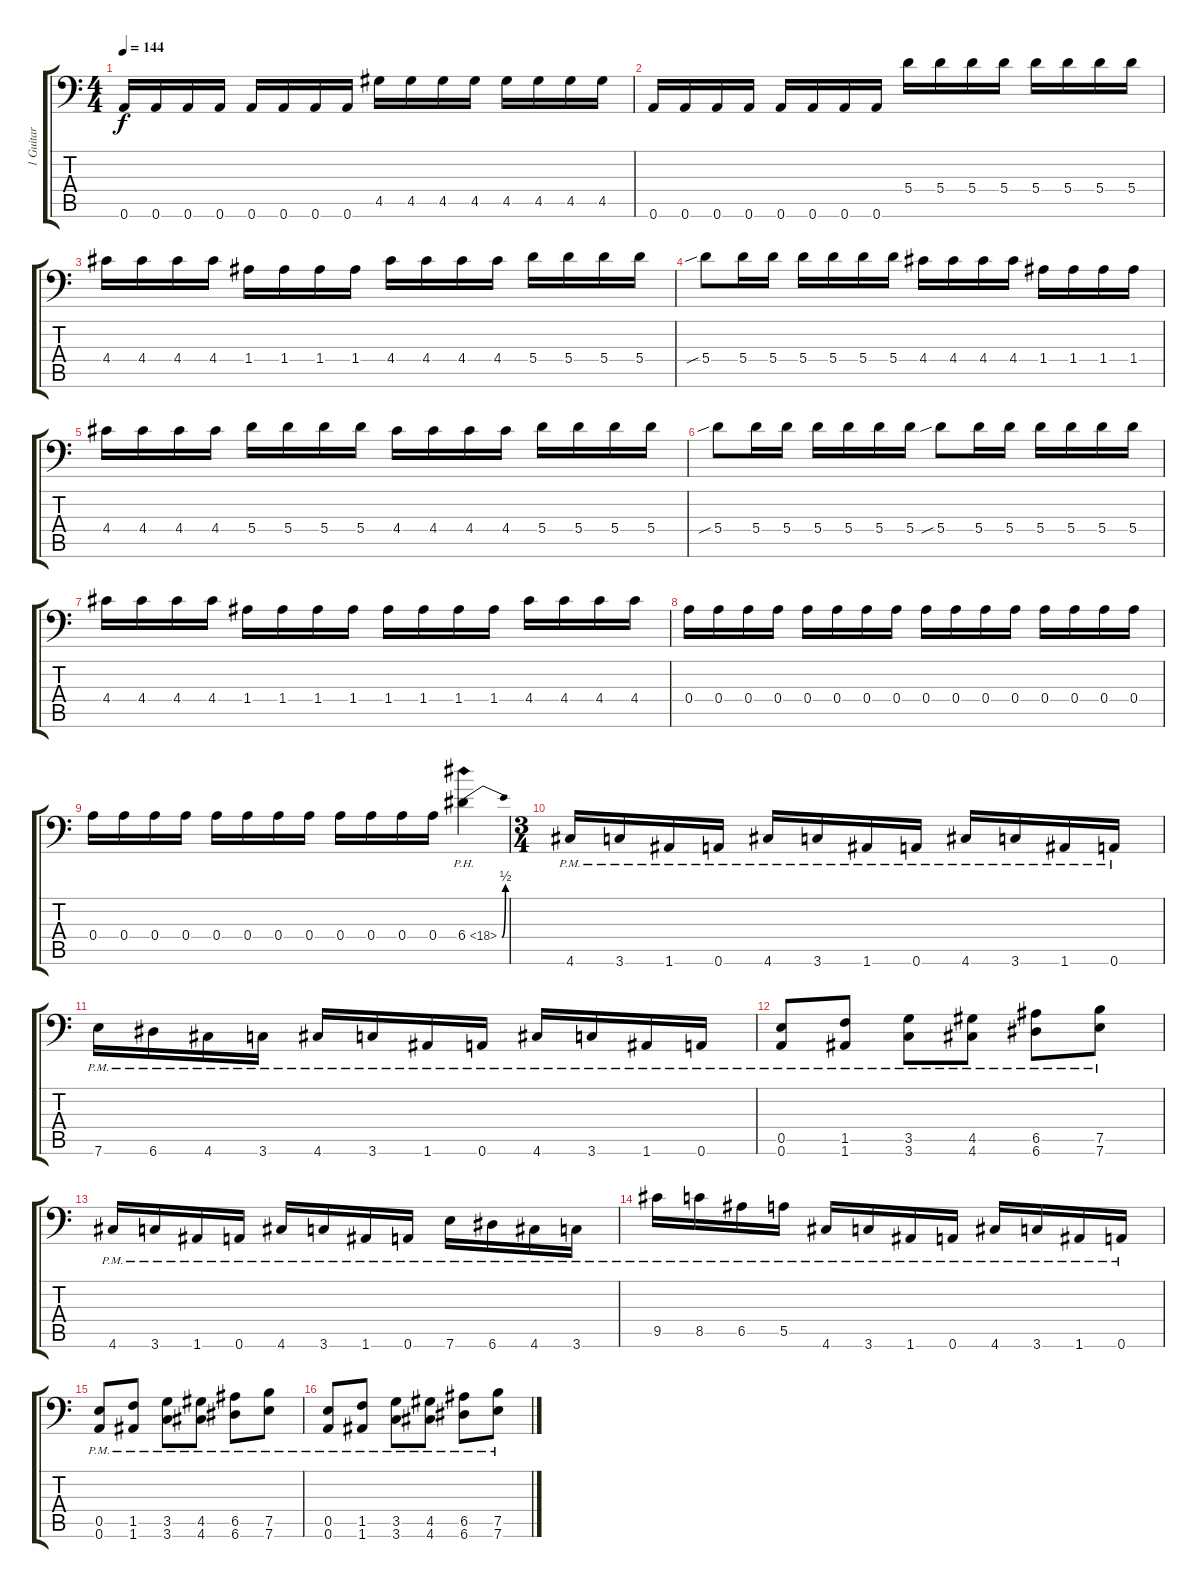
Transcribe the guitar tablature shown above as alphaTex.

\track ("1 Guitar" "1 Guitar") {instrument overdrivenguitar}
\staff {score tabs}
\tuning (B3 Gb3 D3 A2 E2 A1) {hide}
\ts (4 4)
\tempo 144
\clef f4
\ks c
0.6.16{dy f} 0.6.16 0.6.16 0.6.16 0.6.16 0.6.16 0.6.16 0.6.16 4.5.16 4.5.16 4.5.16 4.5.16 4.5.16 4.5.16 4.5.16 4.5.16 |
0.6.16 0.6.16 0.6.16 0.6.16 0.6.16 0.6.16 0.6.16 0.6.16 5.4.16 5.4.16 5.4.16 5.4.16 5.4.16 5.4.16 5.4.16 5.4.16 |
4.4.16 4.4.16 4.4.16 4.4.16 1.4.16 1.4.16 1.4.16 1.4.16 4.4.16 4.4.16 4.4.16 4.4.16 5.4.16 5.4.16 5.4.16 5.4.16 |
5.4{sib}.8 5.4.16 5.4.16 5.4.16 5.4.16 5.4.16 5.4.16 4.4.16 4.4.16 4.4.16 4.4.16 1.4.16 1.4.16 1.4.16 1.4.16 |
4.4.16 4.4.16 4.4.16 4.4.16 5.4.16 5.4.16 5.4.16 5.4.16 4.4.16 4.4.16 4.4.16 4.4.16 5.4.16 5.4.16 5.4.16 5.4.16 |
5.4{sib}.8 5.4.16 5.4.16 5.4.16 5.4.16 5.4.16 5.4.16 5.4{sib}.8 5.4.16 5.4.16 5.4.16 5.4.16 5.4.16 5.4.16 |
4.4.16 4.4.16 4.4.16 4.4.16 1.4.16 1.4.16 1.4.16 1.4.16 1.4.16 1.4.16 1.4.16 1.4.16 4.4.16 4.4.16 4.4.16 4.4.16 |
0.4.16 0.4.16 0.4.16 0.4.16 0.4.16 0.4.16 0.4.16 0.4.16 0.4.16 0.4.16 0.4.16 0.4.16 0.4.16 0.4.16 0.4.16 0.4.16 |
0.4.16 0.4.16 0.4.16 0.4.16 0.4.16 0.4.16 0.4.16 0.4.16 0.4.16 0.4.16 0.4.16 0.4.16 6.4{be (bend 0 0 60 2) ph 12}.4 |
\ts (3 4)
4.6{pm}.16 3.6{pm}.16 1.6{pm}.16 0.6{pm}.16 4.6{pm}.16 3.6{pm}.16 1.6{pm}.16 0.6{pm}.16 4.6{pm}.16 3.6{pm}.16 1.6{pm}.16 0.6{pm}.16 |
7.6{pm}.16 6.6{pm}.16 4.6{pm}.16 3.6{pm}.16 4.6{pm}.16 3.6{pm}.16 1.6{pm}.16 0.6{pm}.16 4.6{pm}.16 3.6{pm}.16 1.6{pm}.16 0.6{pm}.16 |
(0.5{pm} 0.6{pm}).8 (1.5{pm} 1.6{pm}).8 (3.5{pm} 3.6{pm}).8 (4.5{pm} 4.6{pm}).8 (6.5{pm} 6.6{pm}).8 (7.5{pm} 7.6{pm}).8 |
4.6{pm}.16 3.6{pm}.16 1.6{pm}.16 0.6{pm}.16 4.6{pm}.16 3.6{pm}.16 1.6{pm}.16 0.6{pm}.16 7.6{pm}.16 6.6{pm}.16 4.6{pm}.16 3.6{pm}.16 |
9.5{pm}.16 8.5{pm}.16 6.5{pm}.16 5.5{pm}.16 4.6{pm}.16 3.6{pm}.16 1.6{pm}.16 0.6{pm}.16 4.6{pm}.16 3.6{pm}.16 1.6{pm}.16 0.6{pm}.16 |
(0.5{pm} 0.6{pm}).8 (1.5{pm} 1.6{pm}).8 (3.5{pm} 3.6{pm}).8 (4.5{pm} 4.6{pm}).8 (6.5{pm} 6.6{pm}).8 (7.5{pm} 7.6{pm}).8 |
(0.5{pm} 0.6{pm}).8 (1.5{pm} 1.6{pm}).8 (3.5{pm} 3.6{pm}).8 (4.5{pm} 4.6{pm}).8 (6.5{pm} 6.6{pm}).8 (7.5{pm} 7.6{pm}).8
